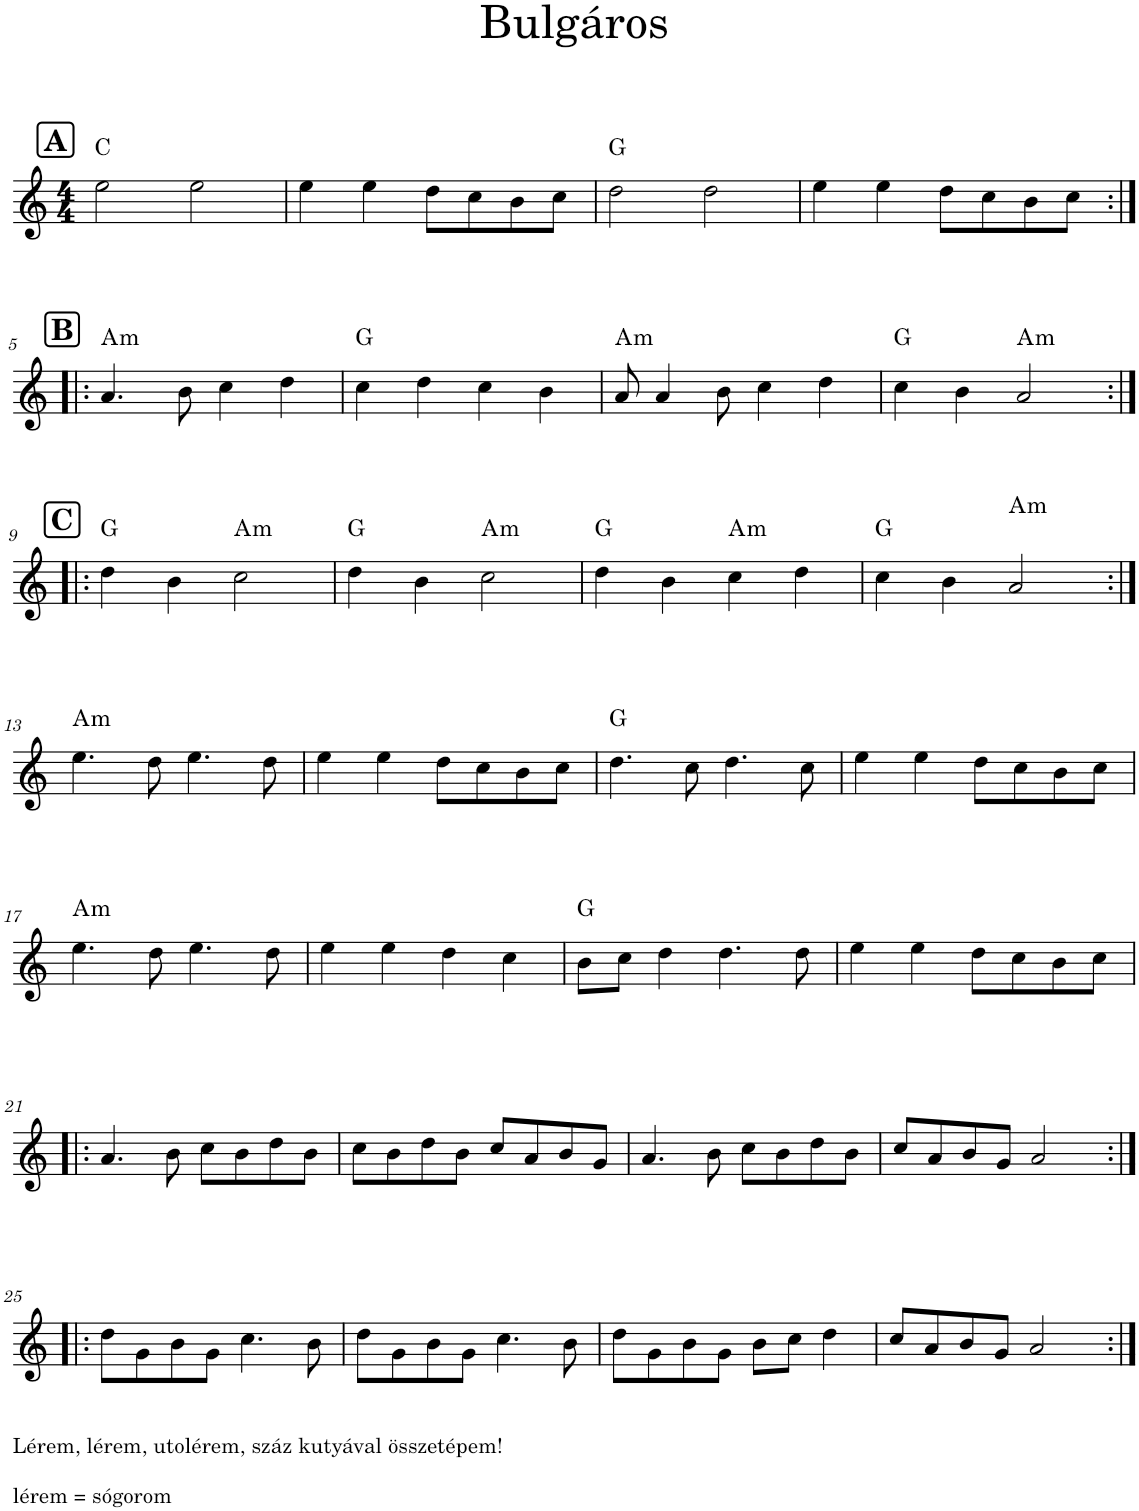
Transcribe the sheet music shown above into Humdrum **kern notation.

**kern	**harte
*part1	*part1
*staff1	*
*I"Piano	*
*I'Pno.	*
*clefG2	*
*k[]	*
*M4/4	*
!!LO:REH:place=s1:a:B:cj:fs=14:t=A
=1	=1
2ee\	C:maj
2ee\	.
=2	=2
4ee\	.
4ee\	.
8dd\L	.
8cc\	.
8b\	.
8cc\J	.
=3	=3
2dd\	G:maj
2dd\	.
=4	=4
4ee\	.
4ee\	.
8dd\L	.
8cc\	.
8b\	.
8cc\J	.
!!LO:LB:g=z
!!LO:REH:place=s1:a:B:cj:fs=14:t=B
=5:|!|:	=5:|!|:
!	!LO:H:kt=m
4.a/	A:min
8b\	.
4cc\	.
4dd\	.
=6	=6
4cc\	G:maj
4dd\	.
4cc\	.
4b\	.
=7	=7
!	!LO:H:kt=m
8a/	A:min
4a/	.
8b\	.
4cc\	.
4dd\	.
=8	=8
4cc\	G:maj
4b\	.
!	!LO:H:kt=m
2a/	A:min
!!LO:LB:g=z
!!LO:REH:place=s1:a:B:cj:fs=14:t=C
=9:|!|:	=9:|!|:
4dd\	G:maj
4b\	.
!	!LO:H:kt=m
2cc\	A:min
=10	=10
4dd\	G:maj
4b\	.
!	!LO:H:kt=m
2cc\	A:min
=11	=11
4dd\	G:maj
4b\	.
!	!LO:H:kt=m
4cc\	A:min
4dd\	.
=12	=12
4cc\	G:maj
4b\	.
!	!LO:H:n=1:kt=N.C.
!	!LO:H:n=2:kt=m
2a/	N A:min
!!LO:LB:g=z
=13:|!	=13:|!
!	!LO:H:kt=m
4.ee\	A:min
8dd\	.
4.ee\	.
8dd\	.
=14	=14
4ee\	.
4ee\	.
8dd\L	.
8cc\	.
8b\	.
8cc\J	.
=15	=15
4.dd\	G:maj
8cc\	.
4.dd\	.
8cc\	.
=16	=16
4ee\	.
4ee\	.
8dd\L	.
8cc\	.
8b\	.
8cc\J	.
!!LO:LB:g=z
=17	=17
!	!LO:H:kt=m
4.ee\	A:min
8dd\	.
4.ee\	.
8dd\	.
=18	=18
4ee\	.
4ee\	.
4dd\	.
4cc\	.
=19	=19
8b\L	G:maj
8cc\J	.
4dd\	.
4.dd\	.
8dd\	.
=20	=20
4ee\	.
4ee\	.
8dd\L	.
8cc\	.
8b\	.
8cc\J	.
!!LO:LB:g=z
=21!|:	=21!|:
4.a/	.
8b\	.
8cc\L	.
8b\	.
8dd\	.
8b\J	.
=22	=22
8cc\L	.
8b\	.
8dd\	.
8b\J	.
8cc/L	.
8a/	.
8b/	.
8g/J	.
=23	=23
4.a/	.
8b\	.
8cc\L	.
8b\	.
8dd\	.
8b\J	.
=24	=24
8cc/L	.
8a/	.
8b/	.
8g/J	.
2a/	.
!!LO:LB:g=z
=25:|!|:	=25:|!|:
!LO:TX:b:t=Lérem, lérem, utolérem, száz kutyával összetépem!	!
!LO:TX:b:t=lérem = sógorom	!
8dd\L	.
8g\	.
8b\	.
8g\J	.
4.cc\	.
8b\	.
=26	=26
8dd\L	.
8g\	.
8b\	.
8g\J	.
4.cc\	.
8b\	.
=27	=27
8dd\L	.
8g\	.
8b\	.
8g\J	.
8b\L	.
8cc\J	.
4dd\	.
=28	=28
8cc/L	.
8a/	.
8b/	.
8g/J	.
2a/	.
=:|!	=:|!
*-	*-
